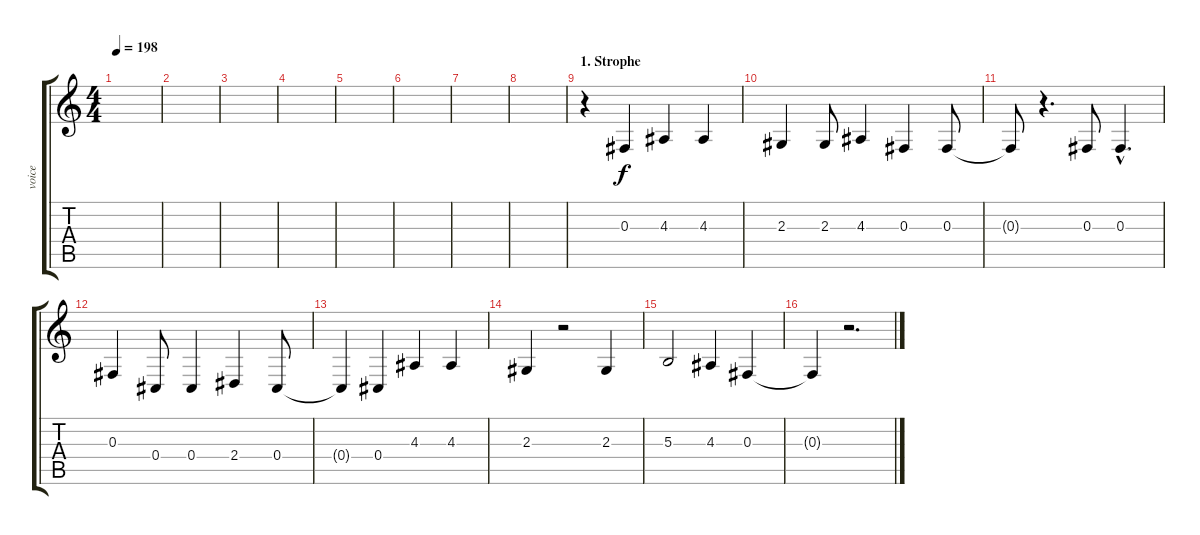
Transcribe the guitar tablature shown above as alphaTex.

\track ("voice" "voice") {instrument lead6voice}
\staff {score tabs}
\tuning (Eb4 Bb3 Gb3 Db3 Ab2 Eb2) {hide}
\ts (4 4)
\tempo 198
\clef g2
\ks c
|
|
|
|
|
|
|
|
\section ("" "1. Strophe")
r.4 0.3.4 4.3.4 4.3.4 |
2.3.4 2.3.8 4.3.4 0.3.4 0.3.8 |
0.3{t}.8 r.4{d} 0.3.8 0.3{hac}.4{d} |
0.3.4 0.4.8 0.4.4 2.4.4 0.4.8 |
0.4{t}.4 0.4.4 4.3.4 4.3.4 |
2.3.4 r.2 2.3.4 |
5.3.2 4.3.4 0.3.4 |
0.3{t}.4 r.2{d}
